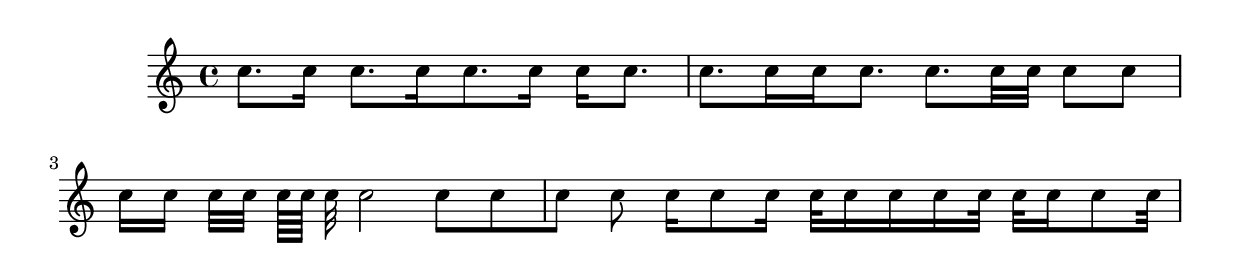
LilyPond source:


\version "2.7.13"

\header{
texidoc="
Beaming is generated automatically. Beams may cross bar lines. In that
case, line breaks are forbidden.  Yet clef and key signatures are
hidden just as with breakable bar lines.
"
}

\context Staff  \relative c''  {
  c8.[ c16]
  c8.[ c16 c8.  c16]
  c16[ c8.] |
  c8.[ c16  c16  c8.]
  c8.[ c32  c32]
  c8[ c8] |
  c16[ c16]
  c32[ c32]
  c64[ c64]	
  c32
  c2

  c8[ c c] c8 % over barline
  c16[ c8 c16]
  c32[ c16 c16 c16 c32]
  c32[ c16 c8 c32]		 % hmm ?
  
}

